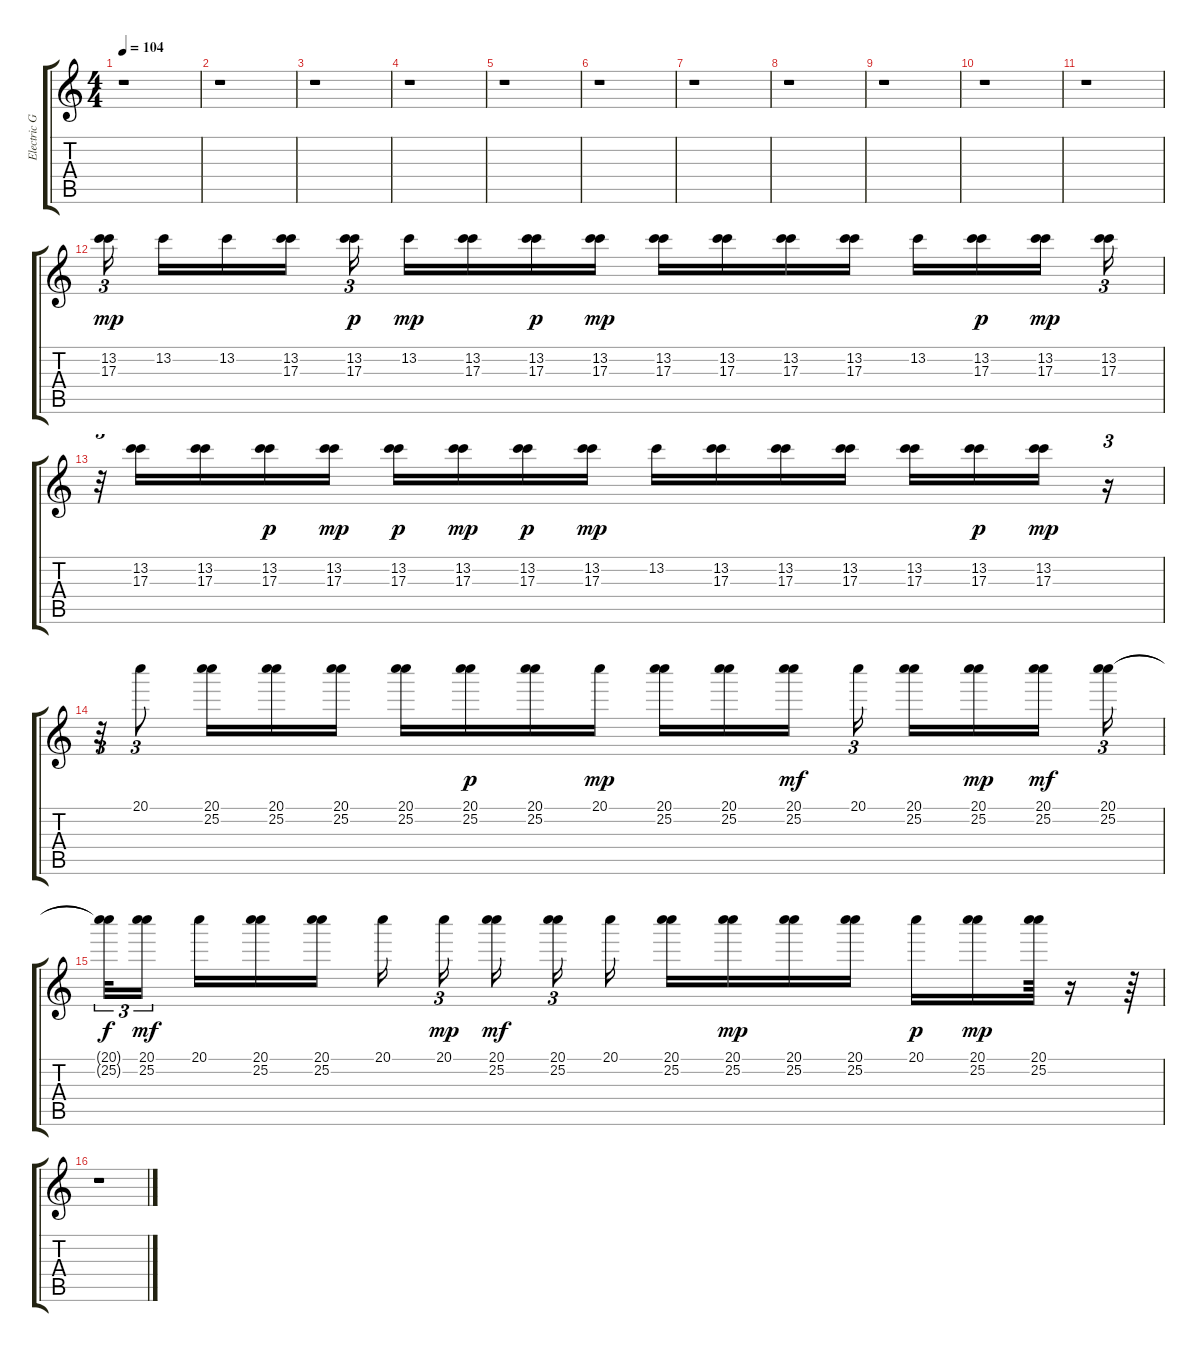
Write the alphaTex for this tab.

\track ("Electric Guitar (jazz)" "Electric G") {instrument electricguitarjazz}
\staff {score tabs}
\tuning (E4 B3 G3 D3 A2 E2) {hide}
\ts (4 4)
\tempo 104
\clef g2
\ks c
r.1{dy mp} |
r.1 |
r.1 |
r.1 |
r.1 |
r.1 |
r.1 |
r.1 |
r.1 |
r.1 |
r.1 |
(13.2 17.3).16{tu (3 2)} 13.2.16 13.2.16 (13.2 17.3).16 (13.2 17.3).16{tu (3 2) dy p} 13.2.16{dy mp} (13.2 17.3).16 (13.2 17.3).16{dy p} (13.2 17.3).16{dy mp} (13.2 17.3).16 (13.2 17.3).16 (13.2 17.3).16 (13.2 17.3).16 13.2.16 (13.2 17.3).16{dy p} (13.2 17.3).16{dy mp} (13.2 17.3).16{tu (3 2)} |
r.32{tu (3 2)} (13.2 17.3).16 (13.2 17.3).16 (13.2 17.3).16{dy p} (13.2 17.3).16{dy mp} (13.2 17.3).16{dy p} (13.2 17.3).16{dy mp} (13.2 17.3).16{dy p} (13.2 17.3).16{dy mp} 13.2.16 (13.2 17.3).16 (13.2 17.3).16 (13.2 17.3).16 (13.2 17.3).16 (13.2 17.3).16{dy p} (13.2 17.3).16{dy mp} r.16{tu (3 2)} |
r.32{tu (3 2)} 20.1.8{tu (3 2)} (20.1 25.2).16 (20.1 25.2).16 (20.1 25.2).16 (20.1 25.2).16 (20.1 25.2).16{dy p} (20.1 25.2).16 20.1.16{dy mp} (20.1 25.2).16 (20.1 25.2).16 (20.1 25.2).16{dy mf} 20.1.16{tu (3 2)} (20.1 25.2).16 (20.1 25.2).16{dy mp} (20.1 25.2).16{dy mf} (20.1 25.2).16{tu (3 2)} |
(20.1{t} 25.2{t}).32{tu (3 2) dy f} (20.1 25.2).16{tu (3 2) dy mf} 20.1.16 (20.1 25.2).16 (20.1 25.2).16 20.1.16 20.1.16{tu (3 2) dy mp} (20.1 25.2).16{dy mf} (20.1 25.2).16{tu (3 2)} 20.1.16 (20.1 25.2).16 (20.1 25.2).16{dy mp} (20.1 25.2).16 (20.1 25.2).16 20.1.16{dy p} (20.1 25.2).16{dy mp} (20.1 25.2).64 r.16 r.64 |
r.1
